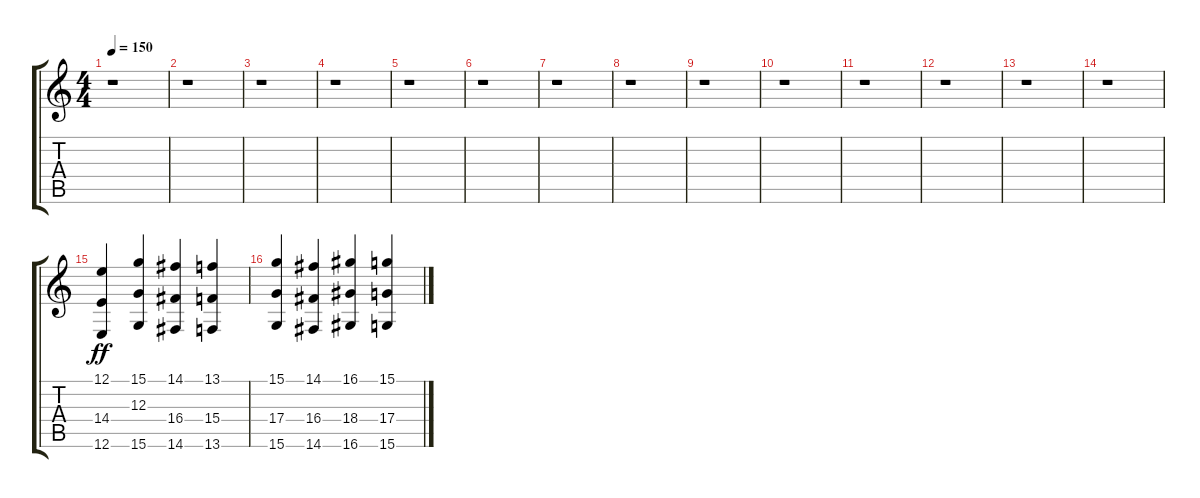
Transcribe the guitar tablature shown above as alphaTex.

\track "" {instrument choiraahs}
\staff {score tabs}
\tuning (E4 B3 G3 D3 A2 E2) {hide}
\ts (4 4)
\tempo 150
\clef g2
\ks c
r.1{dy ff} |
r.1 |
r.1 |
r.1 |
r.1 |
r.1 |
r.1 |
r.1 |
r.1 |
r.1 |
r.1 |
r.1 |
r.1 |
r.1 |
(12.1 14.4 12.6).4 (15.1 12.3 15.6).4 (14.1 16.4 14.6).4 (13.1 15.4 13.6).4 |
(15.1 17.4 15.6).4 (14.1 16.4 14.6).4 (16.1 18.4 16.6).4 (15.1 17.4 15.6).4
